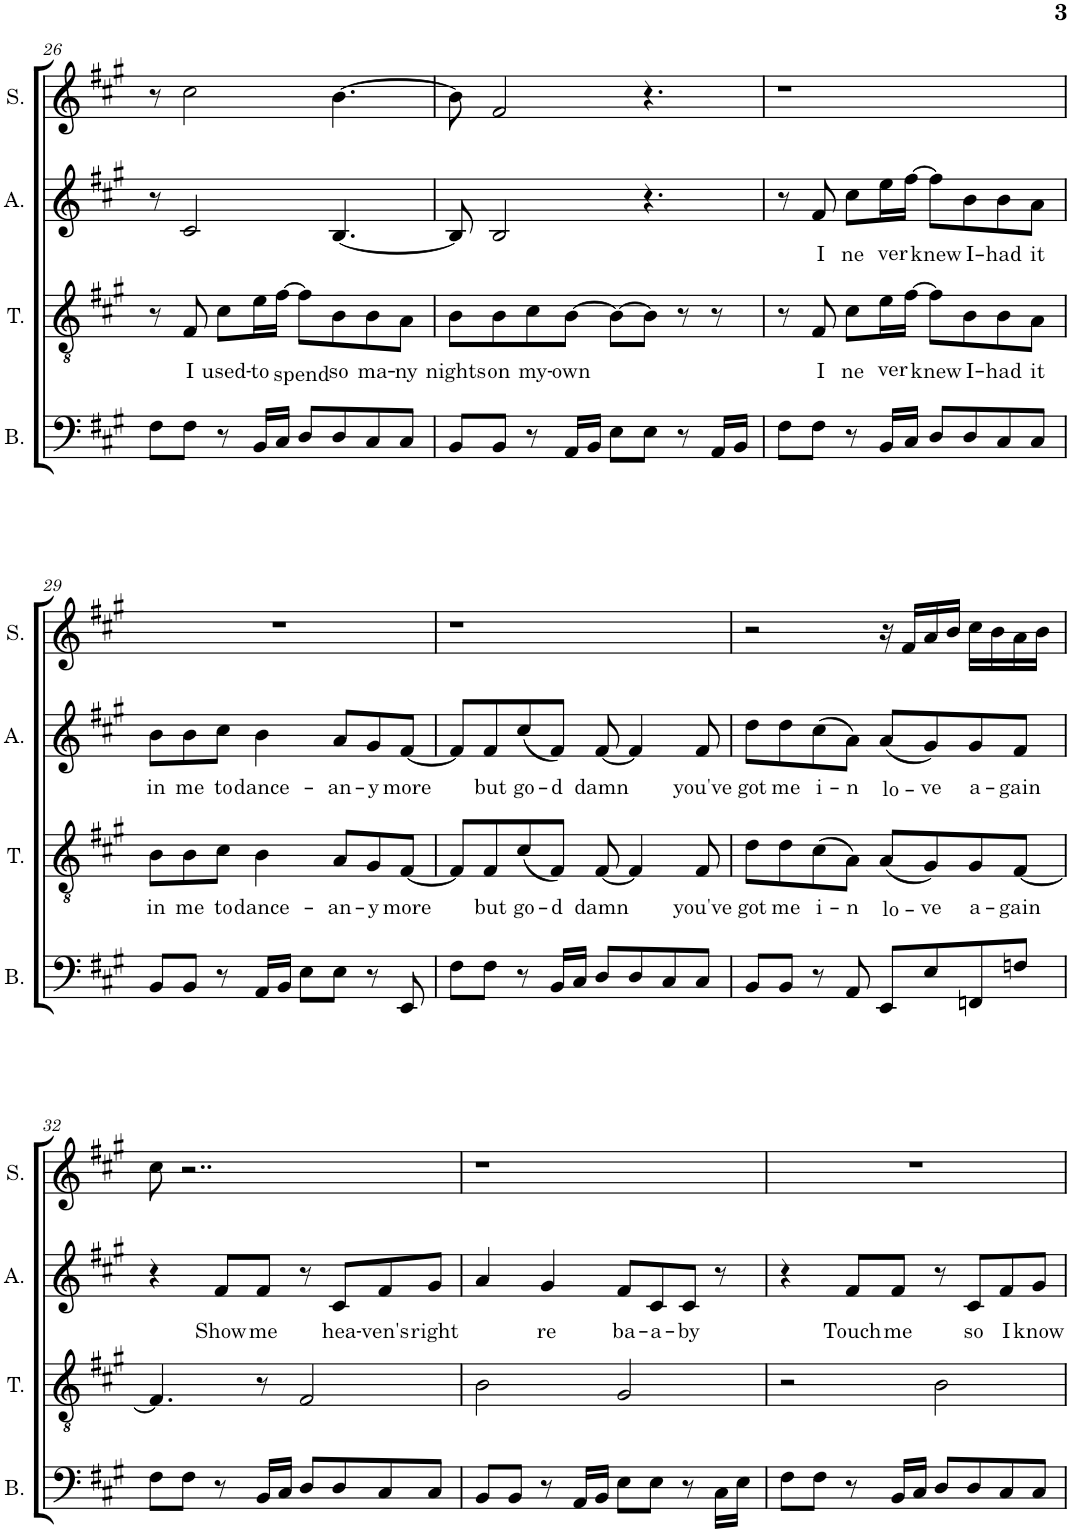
**kern	**kern	**text	**text	**kern	**text	**kern
*part4	*part3	*part3	*part3	*part2	*part2	*part1
*staff4	*staff3	*staff3	*staff3	*staff2	*staff2	*staff1
*I"Bass	*I"Tenor	*	*	*I"Alto	*	*I"Soprano
*I'B.	*I'T.	*	*	*I'A.	*	*I'S.
!!LO:PB:g=z
*clefF4	*clefGv2	*	*	*clefG2	*	*clefG2
*k[f#c#g#]	*k[f#c#g#]	*	*	*k[f#c#g#]	*	*k[f#c#g#]
*M4/4	*M4/4	*	*	*M4/4	*	*M4/4
=26	=26	=26	=26	=26	=26	=26
8F#\L	8r	.	.	8r	.	8r
!	!	!LO:LY:b	!	!	!	!
8F#\J	8F#/	I	.	2c#/	.	2cc#\
!	!	!LO:LY:b	!	!	!	!
8r	8c#\L	used-	.	.	.	.
!	!	!LO:LY:b	!	!	!	!
16BB/LL	16e\L	-to	.	.	.	.
!	!	!	!LO:LY:b	!	!	!
16C#/JJ	[16f#\JJ	.	spend	.	.	.
8D/L	8f#\L]	.	.	.	.	.
!	!	!LO:LY:b	!	!	!	!
8D/	8B\	so	.	[4.B/	.	[4.b\
!	!	!LO:LY:b	!	!	!	!
8C#/	8B\	ma-	.	.	.	.
!	!	!LO:LY:b	!	!	!	!
8C#/J	8A\J	-ny	.	.	.	.
=27	=27	=27	=27	=27	=27	=27
!	!	!LO:LY:b	!	!	!	!
8BB/L	8B\L	nights	.	8B/]	.	8b\]
!	!	!LO:LY:b	!	!	!	!
8BB/J	8B\	on	.	2B/	.	2f#/
!	!	!LO:LY:b	!	!	!	!
8r	8c#\	my-	.	.	.	.
!	!	!LO:LY:b	!	!	!	!
16AA/LL	[8B\J	own	.	.	.	.
16BB/JJ	.	.	.	.	.	.
8E\L	8B\L_	.	.	.	.	.
8E\J	8B\J]	.	.	4.r	.	4.r
8r	8r	.	.	.	.	.
16AA/LL	8r	.	.	.	.	.
16BB/JJ	.	.	.	.	.	.
=28	=28	=28	=28	=28	=28	=28
8F#\L	8r	.	.	8r	.	1r
!	!	!LO:LY:b	!	!	!LO:LY:b	!
8F#\J	8F#/	I	.	8f#/	I	.
!	!	!LO:LY:b	!	!	!LO:LY:b	!
8r	8c#\L	ne	.	8cc#\L	ne	.
!	!	!LO:LY:b	!	!	!LO:LY:b	!
16BB/LL	16e\L	ver	.	16ee\L	ver	.
16C#/JJ	[16f#\JJ	.	.	[16ff#\JJ	.	.
!	!	!LO:LY:b	!	!	!LO:LY:b	!
8D/L	8f#\L]	knew	.	8ff#\L]	knew	.
!	!	!LO:LY:b	!	!	!LO:LY:b	!
8D/	8B\	I-	.	8b\	I-	.
!	!	!LO:LY:b	!	!	!LO:LY:b	!
8C#/	8B\	-had	.	8b\	-had	.
!	!	!LO:LY:b	!	!	!LO:LY:b	!
8C#/J	8A\J	it	.	8a\J	it	.
!!LO:LB:g=z
=29	=29	=29	=29	=29	=29	=29
!	!	!LO:LY:b	!	!	!LO:LY:b	!
8BB/L	8B\L	in	.	8b\L	in	1r
!	!	!LO:LY:b	!	!	!LO:LY:b	!
8BB/J	8B\	me	.	8b\	me	.
!	!	!LO:LY:b	!	!	!LO:LY:b	!
8r	8c#\J	to	.	8cc#\J	to	.
!	!	!LO:LY:b	!	!	!LO:LY:b	!
16AA/LL	4B\	dance-	.	4b\	dance-	.
16BB/JJ	.	.	.	.	.	.
8E\L	.	.	.	.	.	.
!	!	!LO:LY:b	!	!	!LO:LY:b	!
8E\J	8A/L	an-	.	8a/L	an-	.
!	!	!LO:LY:b	!	!	!LO:LY:b	!
8r	8G#/	y	.	8g#/	y	.
!	!	!LO:LY:b	!	!	!LO:LY:b	!
8EE/	[8F#/J	more	.	[8f#/J	more	.
=30	=30	=30	=30	=30	=30	=30
8F#\L	8F#/L]	.	.	8f#/L]	.	1r
!	!	!LO:LY:b	!	!	!LO:LY:b	!
8F#\J	8F#/	but	.	8f#/	but	.
!	!	!LO:LY:b	!	!	!LO:LY:b	!
8r	(8c#/	go-	.	(8cc#/	go-	.
!	!	!LO:LY:b	!	!	!LO:LY:b	!
16BB/LL	8F#/J)	-d	.	8f#/J)	-d	.
16C#/JJ	.	.	.	.	.	.
!	!	!LO:LY:b	!	!	!LO:LY:b	!
8D/L	[8F#/	damn	.	[8f#/	damn	.
8D/	4F#/]	.	.	4f#/]	.	.
8C#/	.	.	.	.	.	.
!	!	!LO:LY:b	!	!	!LO:LY:b	!
8C#/J	8F#/	you've	.	8f#/	you've	.
=31	=31	=31	=31	=31	=31	=31
!	!	!LO:LY:b	!	!	!LO:LY:b	!
8BB/L	8d\L	got	.	8dd\L	got	2r
!	!	!LO:LY:b	!	!	!LO:LY:b	!
8BB/J	8d\	me	.	8dd\	me	.
!	!	!LO:LY:b	!	!	!LO:LY:b	!
8r	(8c#\	i-	.	(8cc#\	i-	.
!	!	!LO:LY:b	!	!	!LO:LY:b	!
8AA/	8A\J)	-n	.	8a\J)	-n	.
!	!	!LO:LY:b	!	!	!LO:LY:b	!
8EE/L	(8A/L	lo-	.	(8a/L	lo-	16r
.	.	.	.	.	.	16f#/LL
!	!	!LO:LY:b	!	!	!LO:LY:b	!
8E/	8G#/)	-ve	.	8g#/)	-ve	16a/
.	.	.	.	.	.	16b/JJ
!	!	!LO:LY:b	!	!	!LO:LY:b	!
8FFn/	8G#/	-a-	.	8g#/	-a-	16cc#\LL
.	.	.	.	.	.	16b\
!	!	!LO:LY:b	!	!	!LO:LY:b	!
8Fn/J	[8F#/J	gain	.	8f#/J	gain	16a\
.	.	.	.	.	.	16b\JJ
!!LO:LB:g=z
=32	=32	=32	=32	=32	=32	=32
8F#\L	4.F#/]	.	.	4r	.	8cc#\
8F#\J	.	.	.	.	.	2..r
!	!	!	!	!	!LO:LY:b	!
8r	.	.	.	8f#/L	Show	.
!	!	!	!	!	!LO:LY:b	!
16BB/LL	8r	.	.	8f#/J	me	.
16C#/JJ	.	.	.	.	.	.
8D/L	2F#/	.	.	8r	.	.
!	!	!	!	!	!LO:LY:b	!
8D/	.	.	.	8c#/L	hea-	.
!	!	!	!	!	!LO:LY:b	!
8C#/	.	.	.	8f#/	-ven's	.
!	!	!	!	!	!LO:LY:b	!
8C#/J	.	.	.	8g#/J	right	.
=33	=33	=33	=33	=33	=33	=33
8BB/L	2B\	.	.	4a/	.	1r
8BB/J	.	.	.	.	.	.
!	!	!	!	!	!LO:LY:b	!
8r	.	.	.	4g#/	-re	.
16AA/LL	.	.	.	.	.	.
16BB/JJ	.	.	.	.	.	.
!	!	!	!	!	!LO:LY:b	!
8E\L	2G#/	.	.	8f#/L	ba-	.
!	!	!	!	!	!LO:LY:b	!
8E\J	.	.	.	8c#/	a-	.
!	!	!	!	!	!LO:LY:b	!
8r	.	.	.	8c#/J	-by	.
16C#\LL	.	.	.	8r	.	.
16E\JJ	.	.	.	.	.	.
=34	=34	=34	=34	=34	=34	=34
8F#\L	2r	.	.	4r	.	1r
8F#\J	.	.	.	.	.	.
!	!	!	!	!	!LO:LY:b	!
8r	.	.	.	8f#/L	Touch	.
!	!	!	!	!	!LO:LY:b	!
16BB/LL	.	.	.	8f#/J	me	.
16C#/JJ	.	.	.	.	.	.
8D/L	2B\	.	.	8r	.	.
!	!	!	!	!	!LO:LY:b	!
8D/	.	.	.	8c#/L	so	.
!	!	!	!	!	!LO:LY:b	!
8C#/	.	.	.	8f#/	I	.
!	!	!	!	!	!LO:LY:b	!
8C#/J	.	.	.	8g#/J	know	.
=	=	=	=	=	=	=
*-	*-	*-	*-	*-	*-	*-
